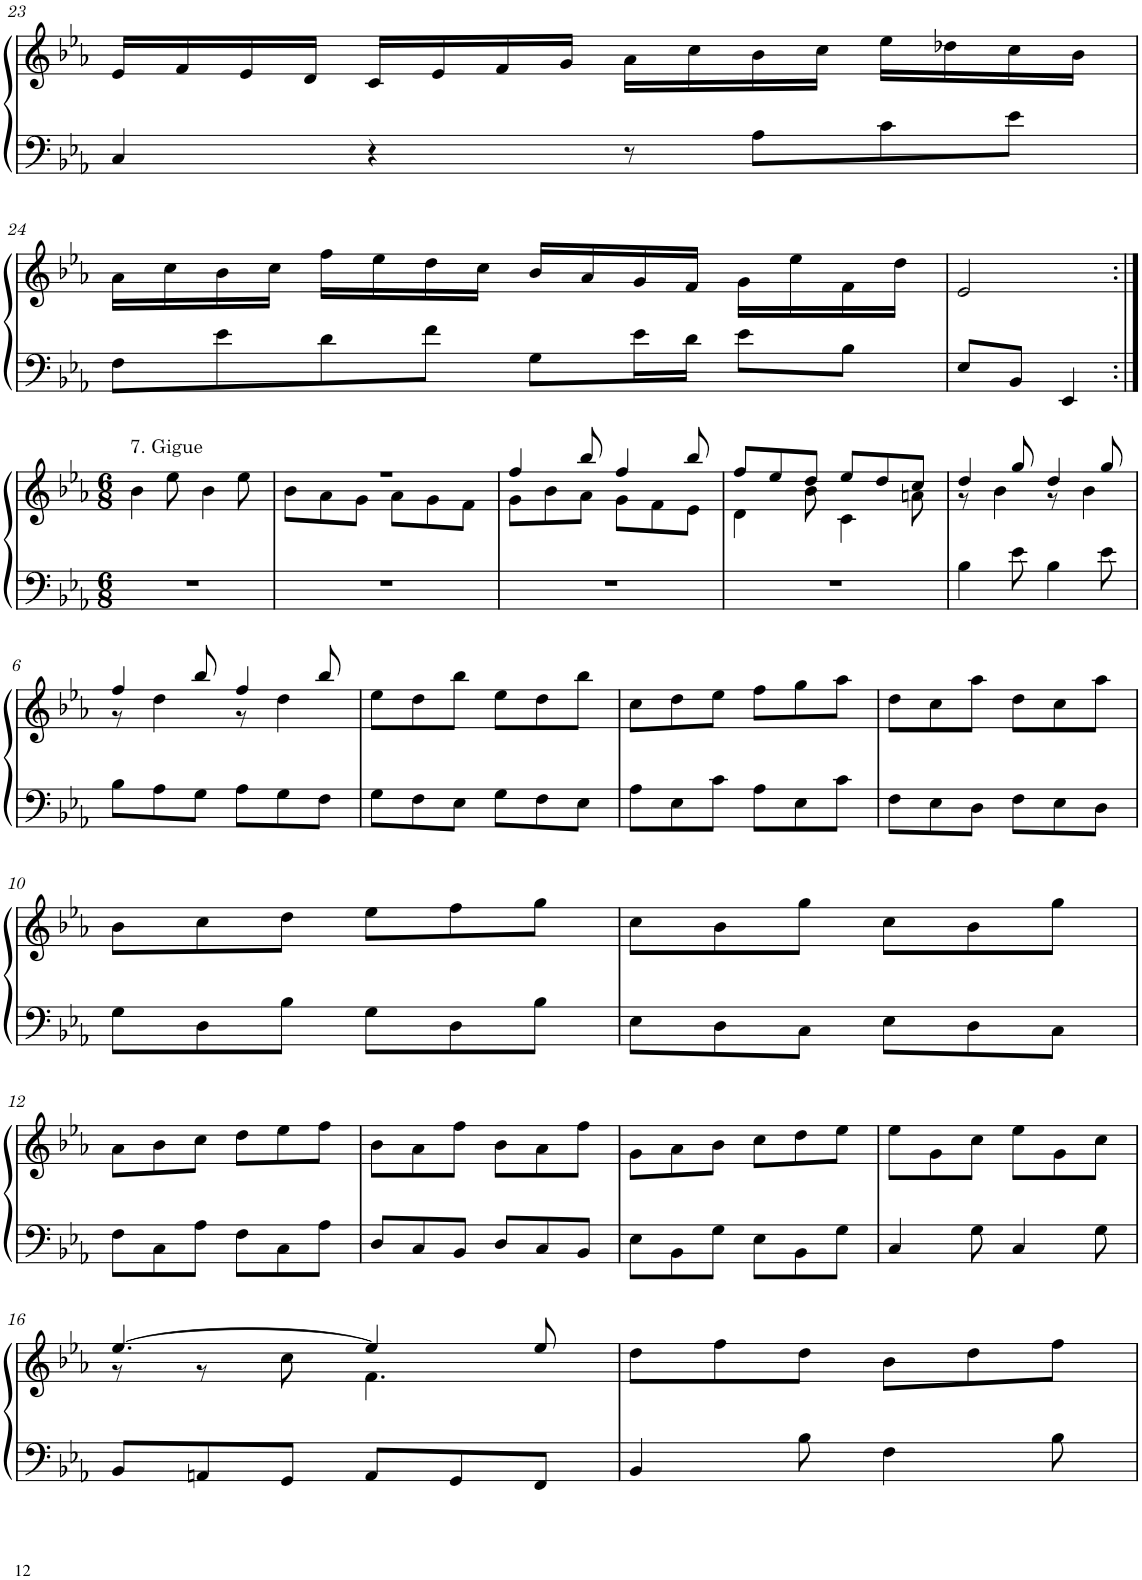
**kern	**kern
*part1	*part1
*staff2	*staff1
*I"Klavier linke Hand	*
!!LO:PB:g=z
*clefF4	*clefG2
*k[b-e-a-]	*k[b-e-a-]
*M4/4	*M4/4
=23	=23
4C/	16e-/LL
.	16f/
.	16e-/
.	16d/JJ
4r	16c/LL
.	16e-/
.	16f/
.	16g/JJ
8r	16a-\LL
.	16cc\
8A-\L	16b-\
.	16cc\JJ
8c\	16ee-\LL
.	16dd-X\
8e-\J	16cc\
.	16b-\JJ
!!LO:LB:g=z
=24	=24
8F\L	16a-\LL
.	16cc\
8e-\	16b-\
.	16cc\JJ
8d\	16ff\LL
.	16ee-\
8f\J	16dd\
.	16cc\JJ
8G\L	16b-/LL
.	16a-/
16e-\L	16g/
16d\JJ	16f/JJ
8e-\L	16g\LL
.	16ee-\
8B-\J	16f\
.	16dd\JJ
=25	=25
8E-/L	2e-/
8BB-/J	.
4EE-/	.
!!LO:LB:g=z
=1:|!	=1:|!
*M6/8	*M6/8
*	*^
!	!LO:TX:a:t=7. Gigue	!
2.r	2.ryy	4b-\
.	.	8ee-\
.	.	4b-\
.	.	8ee-\
=2	=2	=2
2.r	2.r	8b-\L
.	.	8a-\
.	.	8g\J
.	.	8a-\L
.	.	8g\
.	.	8f\J
=3	=3	=3
2.r	4ff/	8g\L
.	.	8b-\
.	8bb-/	8a-\J
.	4ff/	8g\L
.	.	8f\
.	8bb-/	8e-\J
=4	=4	=4
2.r	8ff/L	4d\
.	8ee-/	.
.	8dd/J	8b-\
.	8ee-/L	4c\
.	8dd/	.
.	8cc/J	8an\
=5	=5	=5
4B-\	4dd/	8r
.	.	4b-\
8e-\	8gg/	.
4B-\	4dd/	8r
.	.	4b-\
8e-\	8gg/	.
!!LO:LB:g=z	!!
=6	=6	=6
8B-\L	4ff/	8r
8A-\	.	4dd\
8G\J	8bb-/	.
8A-\L	4ff/	8r
8G\	.	4dd\
8F\J	8bb-/	.
=7	=7	=7
8G\L	2.ryy	8ee-\L
8F\	.	8dd\
8E-\J	.	8bb-\J
8G\L	.	8ee-\L
8F\	.	8dd\
8E-\J	.	8bb-\J
=8	=8	=8
8A-\L	2.ryy	8cc\L
8E-\	.	8dd\
8c\J	.	8ee-\J
8A-\L	.	8ff\L
8E-\	.	8gg\
8c\J	.	8aa-\J
=9	=9	=9
8F\L	2.ryy	8dd\L
8E-\	.	8cc\
8D\J	.	8aa-\J
8F\L	.	8dd\L
8E-\	.	8cc\
8D\J	.	8aa-\J
!!LO:LB:g=z	!!
=10	=10	=10
8G\L	2.ryy	8b-\L
8D\	.	8cc\
8B-\J	.	8dd\J
8G\L	.	8ee-\L
8D\	.	8ff\
8B-\J	.	8gg\J
=11	=11	=11
8E-\L	2.ryy	8cc\L
8D\	.	8b-\
8C\J	.	8gg\J
8E-\L	.	8cc\L
8D\	.	8b-\
8C\J	.	8gg\J
!!LO:LB:g=z	!!
=12	=12	=12
8F\L	2.ryy	8a-\L
8C\	.	8b-\
8A-\J	.	8cc\J
8F\L	.	8dd\L
8C\	.	8ee-\
8A-\J	.	8ff\J
=13	=13	=13
8D/L	2.ryy	8b-\L
8C/	.	8a-\
8BB-/J	.	8ff\J
8D/L	.	8b-\L
8C/	.	8a-\
8BB-/J	.	8ff\J
=14	=14	=14
8E-\L	2.ryy	8g\L
8BB-\	.	8a-\
8G\J	.	8b-\J
8E-\L	.	8cc\L
8BB-\	.	8dd\
8G\J	.	8ee-\J
=15	=15	=15
4C/	2.ryy	8ee-\L
.	.	8g\
8G\	.	8cc\J
4C/	.	8ee-\L
.	.	8g\
8G\	.	8cc\J
!!LO:LB:g=z	!!
=16	=16	=16
8BB-/L	[4.ee-/	8r
8AAn/	.	8r
8GG/J	.	8cc\
8AA/L	4ee-/]	4.f\
8GG/	.	.
8FF/J	8ee-/	.
=17	=17	=17
4BB-/	2.ryy	8dd\L
.	.	8ff\
8B-\	.	8dd\J
4F\	.	8b-\L
.	.	8dd\
8B-\	.	8ff\J
*	*v	*v
=	=
*-	*-
